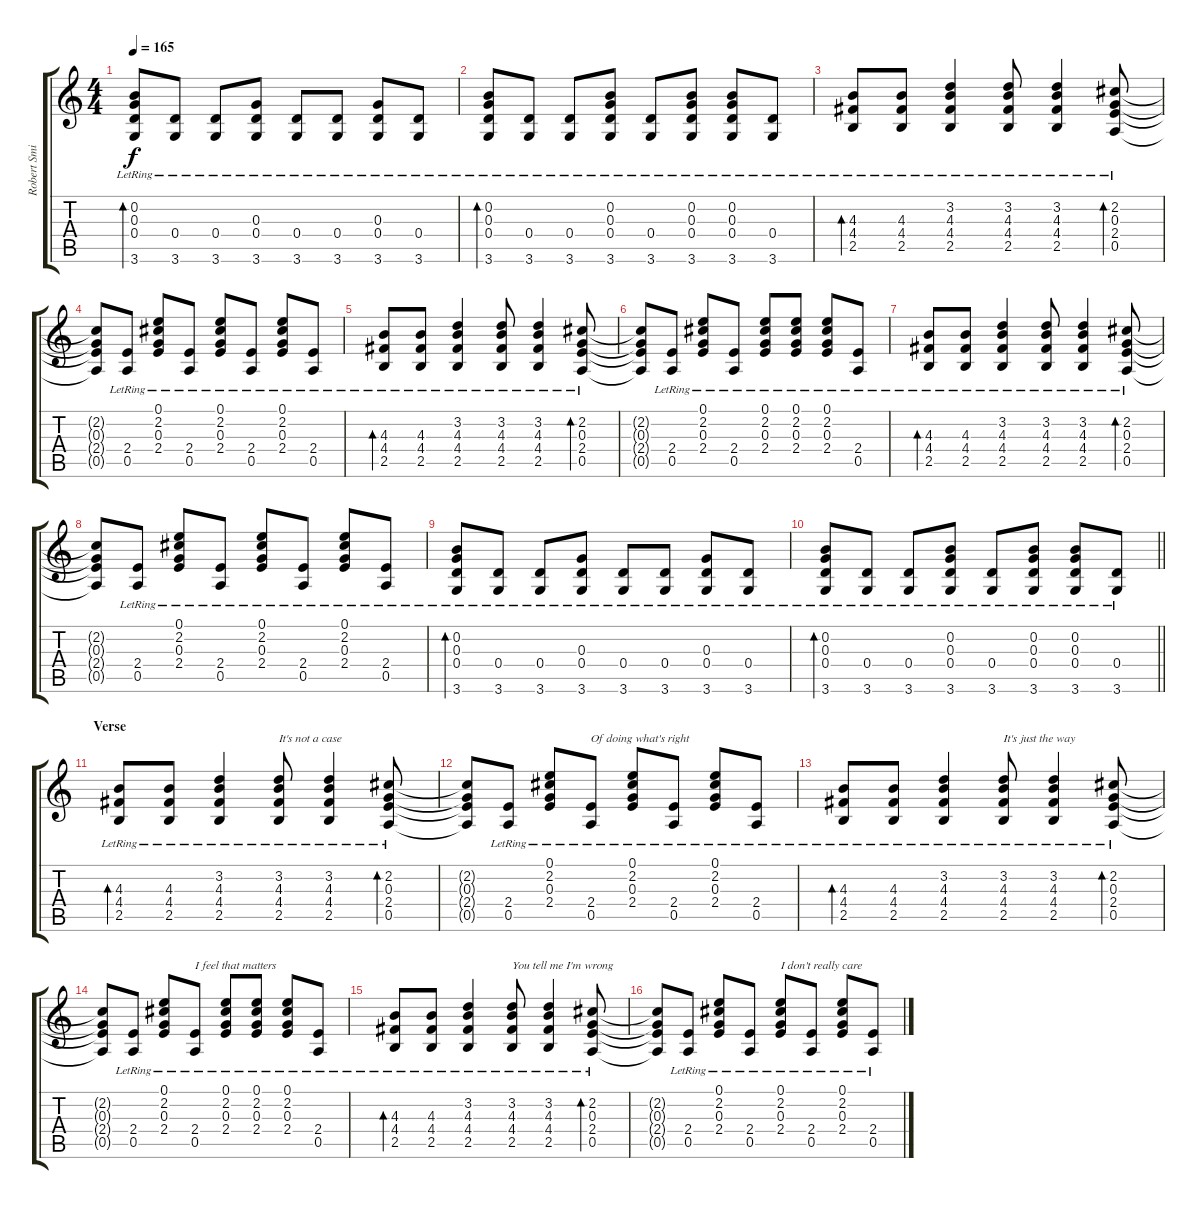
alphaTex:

\track ("Robert Smith 1" "Robert Smi") {instrument electricguitarclean}
\staff {score tabs}
\tuning (E4 B3 G3 D3 A2 E2) {hide}
\ts (4 4)
\tempo 165
\clef g2
\ks c
(0.2{lr} 0.3{lr} 0.4{lr} 3.6{lr}).8{bd 120 dy f} (0.4{lr} 3.6{lr}).8 (0.4{lr} 3.6{lr}).8 (0.3{lr} 0.4{lr} 3.6{lr}).8 (0.4{lr} 3.6{lr}).8 (0.4{lr} 3.6{lr}).8 (0.3{lr} 0.4{lr} 3.6{lr}).8 (0.4{lr} 3.6{lr}).8 |
(0.2{lr} 0.3{lr} 0.4{lr} 3.6{lr}).8{bd 120} (0.4{lr} 3.6{lr}).8 (0.4{lr} 3.6{lr}).8 (0.2{lr} 0.3{lr} 0.4{lr} 3.6{lr}).8 (0.4{lr} 3.6{lr}).8 (0.2{lr} 0.3{lr} 0.4{lr} 3.6{lr}).8 (0.2{lr} 0.3{lr} 0.4{lr} 3.6{lr}).8 (0.4{lr} 3.6{lr}).8 |
(4.3{lr} 4.4{lr} 2.5{lr}).8{bd 240} (4.3{lr} 4.4{lr} 2.5{lr}).8 (3.2{lr} 4.3{lr} 4.4{lr} 2.5{lr}).4 (3.2{lr} 4.3{lr} 4.4{lr} 2.5{lr}).8 (3.2{lr} 4.3{lr} 4.4{lr} 2.5{lr}).4 (2.2{lr} 0.3{lr} 2.4{lr} 0.5{lr}).8{bd 120} |
(2.2{t} 0.3{t} 2.4{t} 0.5{t}).8 (2.4{lr} 0.5{lr}).8 (0.1{lr} 2.2{lr} 0.3{lr} 2.4{lr}).8 (2.4{lr} 0.5{lr}).8 (0.1{lr} 2.2{lr} 0.3{lr} 2.4{lr}).8 (2.4{lr} 0.5{lr}).8 (0.1{lr} 2.2{lr} 0.3{lr} 2.4{lr}).8 (2.4{lr} 0.5{lr}).8 |
(4.3{lr} 4.4{lr} 2.5{lr}).8{bd 240} (4.3{lr} 4.4{lr} 2.5{lr}).8 (3.2{lr} 4.3{lr} 4.4{lr} 2.5{lr}).4 (3.2{lr} 4.3{lr} 4.4{lr} 2.5{lr}).8 (3.2{lr} 4.3{lr} 4.4{lr} 2.5{lr}).4 (2.2{lr} 0.3{lr} 2.4{lr} 0.5{lr}).8{bd 120} |
(2.2{t} 0.3{t} 2.4{t} 0.5{t}).8 (2.4{lr} 0.5{lr}).8 (0.1{lr} 2.2{lr} 0.3{lr} 2.4{lr}).8 (2.4{lr} 0.5{lr}).8 (0.1{lr} 2.2{lr} 0.3{lr} 2.4{lr}).8 (0.1{lr} 2.2{lr} 0.3{lr} 2.4{lr}).8 (0.1{lr} 2.2{lr} 0.3{lr} 2.4{lr}).8 (2.4{lr} 0.5{lr}).8 |
(4.3{lr} 4.4{lr} 2.5{lr}).8{bd 240} (4.3{lr} 4.4{lr} 2.5{lr}).8 (3.2{lr} 4.3{lr} 4.4{lr} 2.5{lr}).4 (3.2{lr} 4.3{lr} 4.4{lr} 2.5{lr}).8 (3.2{lr} 4.3{lr} 4.4{lr} 2.5{lr}).4 (2.2{lr} 0.3{lr} 2.4{lr} 0.5{lr}).8{bd 120} |
(2.2{t} 0.3{t} 2.4{t} 0.5{t}).8 (2.4{lr} 0.5{lr}).8 (0.1{lr} 2.2{lr} 0.3{lr} 2.4{lr}).8 (2.4{lr} 0.5{lr}).8 (0.1{lr} 2.2{lr} 0.3{lr} 2.4{lr}).8 (2.4{lr} 0.5{lr}).8 (0.1{lr} 2.2{lr} 0.3{lr} 2.4{lr}).8 (2.4{lr} 0.5{lr}).8 |
(0.2{lr} 0.3{lr} 0.4{lr} 3.6{lr}).8{bd 120} (0.4{lr} 3.6{lr}).8 (0.4{lr} 3.6{lr}).8 (0.3{lr} 0.4{lr} 3.6{lr}).8 (0.4{lr} 3.6{lr}).8 (0.4{lr} 3.6{lr}).8 (0.3{lr} 0.4{lr} 3.6{lr}).8 (0.4{lr} 3.6{lr}).8 |
\barLineRight lightlight
(0.2{lr} 0.3{lr} 0.4{lr} 3.6{lr}).8{bd 120} (0.4{lr} 3.6{lr}).8 (0.4{lr} 3.6{lr}).8 (0.2{lr} 0.3{lr} 0.4{lr} 3.6{lr}).8 (0.4{lr} 3.6{lr}).8 (0.2{lr} 0.3{lr} 0.4{lr} 3.6{lr}).8 (0.2{lr} 0.3{lr} 0.4{lr} 3.6{lr}).8 (0.4{lr} 3.6{lr}).8 |
\section ("" "Verse")
(4.3{lr} 4.4{lr} 2.5{lr}).8{bd 240} (4.3{lr} 4.4{lr} 2.5{lr}).8 (3.2{lr} 4.3{lr} 4.4{lr} 2.5{lr}).4 (3.2{lr} 4.3{lr} 4.4{lr} 2.5{lr}).8{txt "It's not a case"} (3.2{lr} 4.3{lr} 4.4{lr} 2.5{lr}).4 (2.2{lr} 0.3{lr} 2.4{lr} 0.5{lr}).8{bd 120} |
(2.2{t} 0.3{t} 2.4{t} 0.5{t}).8 (2.4{lr} 0.5{lr}).8 (0.1{lr} 2.2{lr} 0.3{lr} 2.4{lr}).8 (2.4{lr} 0.5{lr}).8{txt "Of doing what's right"} (0.1{lr} 2.2{lr} 0.3{lr} 2.4{lr}).8 (2.4{lr} 0.5{lr}).8 (0.1{lr} 2.2{lr} 0.3{lr} 2.4{lr}).8 (2.4{lr} 0.5{lr}).8 |
(4.3{lr} 4.4{lr} 2.5{lr}).8{bd 240} (4.3{lr} 4.4{lr} 2.5{lr}).8 (3.2{lr} 4.3{lr} 4.4{lr} 2.5{lr}).4 (3.2{lr} 4.3{lr} 4.4{lr} 2.5{lr}).8{txt "It's just the way"} (3.2{lr} 4.3{lr} 4.4{lr} 2.5{lr}).4 (2.2{lr} 0.3{lr} 2.4{lr} 0.5{lr}).8{bd 120} |
(2.2{t} 0.3{t} 2.4{t} 0.5{t}).8 (2.4{lr} 0.5{lr}).8 (0.1{lr} 2.2{lr} 0.3{lr} 2.4{lr}).8 (2.4{lr} 0.5{lr}).8{txt "I feel that matters"} (0.1{lr} 2.2{lr} 0.3{lr} 2.4{lr}).8 (0.1{lr} 2.2{lr} 0.3{lr} 2.4{lr}).8 (0.1{lr} 2.2{lr} 0.3{lr} 2.4{lr}).8 (2.4{lr} 0.5{lr}).8 |
(4.3{lr} 4.4{lr} 2.5{lr}).8{bd 240} (4.3{lr} 4.4{lr} 2.5{lr}).8 (3.2{lr} 4.3{lr} 4.4{lr} 2.5{lr}).4 (3.2{lr} 4.3{lr} 4.4{lr} 2.5{lr}).8{txt "You tell me I'm wrong"} (3.2{lr} 4.3{lr} 4.4{lr} 2.5{lr}).4 (2.2{lr} 0.3{lr} 2.4{lr} 0.5{lr}).8{bd 120} |
(2.2{t} 0.3{t} 2.4{t} 0.5{t}).8 (2.4{lr} 0.5{lr}).8 (0.1{lr} 2.2{lr} 0.3{lr} 2.4{lr}).8 (2.4{lr} 0.5{lr}).8 (0.1{lr} 2.2{lr} 0.3{lr} 2.4{lr}).8{txt "I don't really care"} (2.4{lr} 0.5{lr}).8 (0.1{lr} 2.2{lr} 0.3{lr} 2.4{lr}).8 (2.4{lr} 0.5{lr}).8
